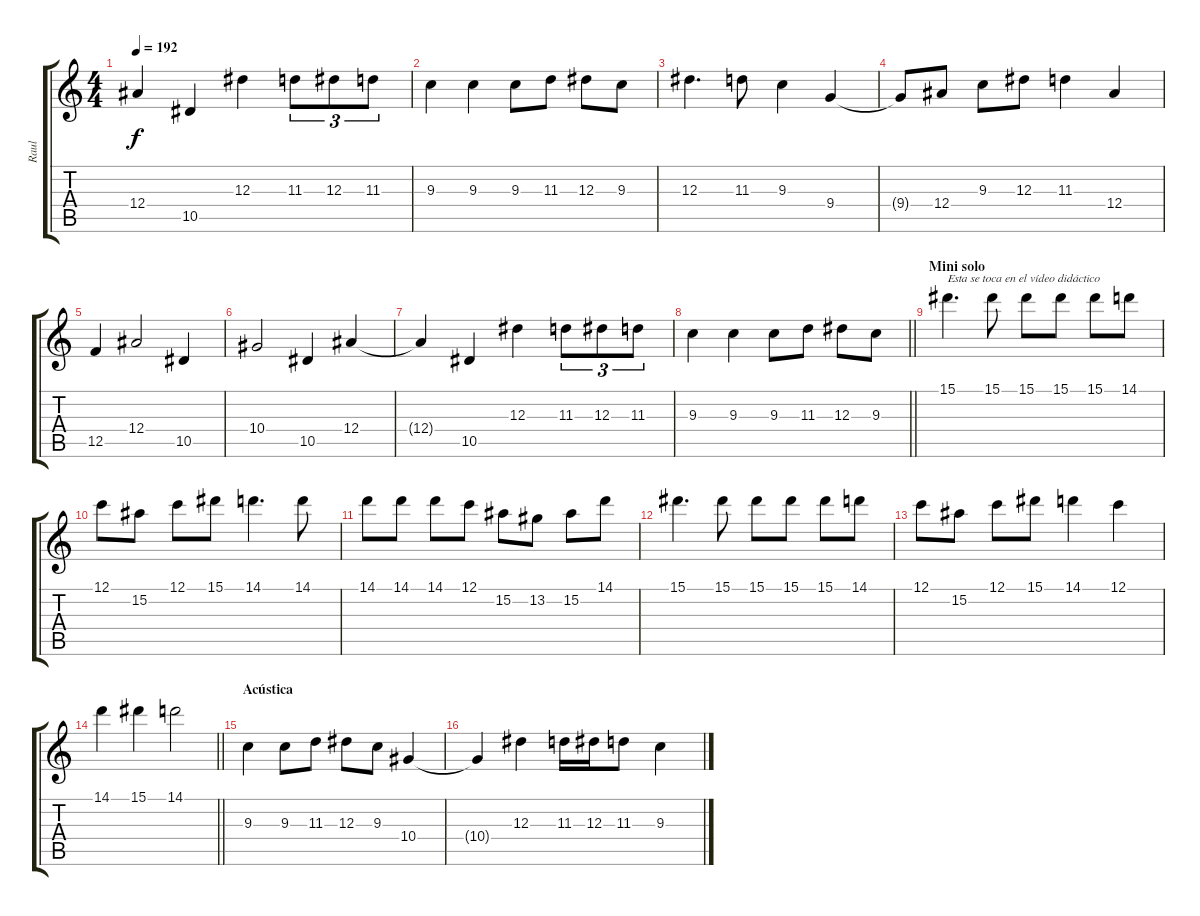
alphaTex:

\track ("Raul" "Raul") {instrument distortionguitar}
\staff {score tabs}
\tuning (C4 G3 Eb3 Bb2 F2 C2) {hide}
\ts (4 4)
\tempo 192
\clef g2
\ks c
12.4{t}.4{dy f} 10.5.4 12.3.4 11.3.8{tu (3 2)} 12.3.8{tu (3 2)} 11.3.8{tu (3 2)} |
9.3.4 9.3.4 9.3.8 11.3.8 12.3.8 9.3.8 |
12.3.4{d} 11.3.8 9.3.4 9.4.4 |
9.4{t}.8 12.4.8 9.3.8 12.3.8 11.3.4 12.4.4 |
12.5.4 12.4.2 10.5.4 |
10.4.2 10.5.4 12.4.4 |
12.4{t}.4 10.5.4 12.3.4 11.3.8{tu (3 2)} 12.3.8{tu (3 2)} 11.3.8{tu (3 2)} |
\barLineRight lightlight
9.3.4 9.3.4 9.3.8 11.3.8 12.3.8 9.3.8 |
\section ("" "Mini solo")
15.1.4{d txt "Esta se toca en el vídeo didáctico"} 15.1.8 15.1.8 15.1.8 15.1.8 14.1.8 |
12.1.8 15.2.8 12.1.8 15.1.8 14.1.4{d} 14.1.8 |
14.1.8 14.1.8 14.1.8 12.1.8 15.2.8 13.2.8 15.2.8 14.1.8 |
15.1.4{d} 15.1.8 15.1.8 15.1.8 15.1.8 14.1.8 |
12.1.8 15.2.8 12.1.8 15.1.8 14.1.4 12.1.4 |
\barLineRight lightlight
14.1.4 15.1.4 14.1.2 |
\section ("" "Acústica")
9.3.4{instrument acousticguitarnylon} 9.3.8 11.3.8 12.3.8 9.3.8 10.4.4 |
10.4{t}.4 12.3.4 11.3.16 12.3.16 11.3.8 9.3.4
